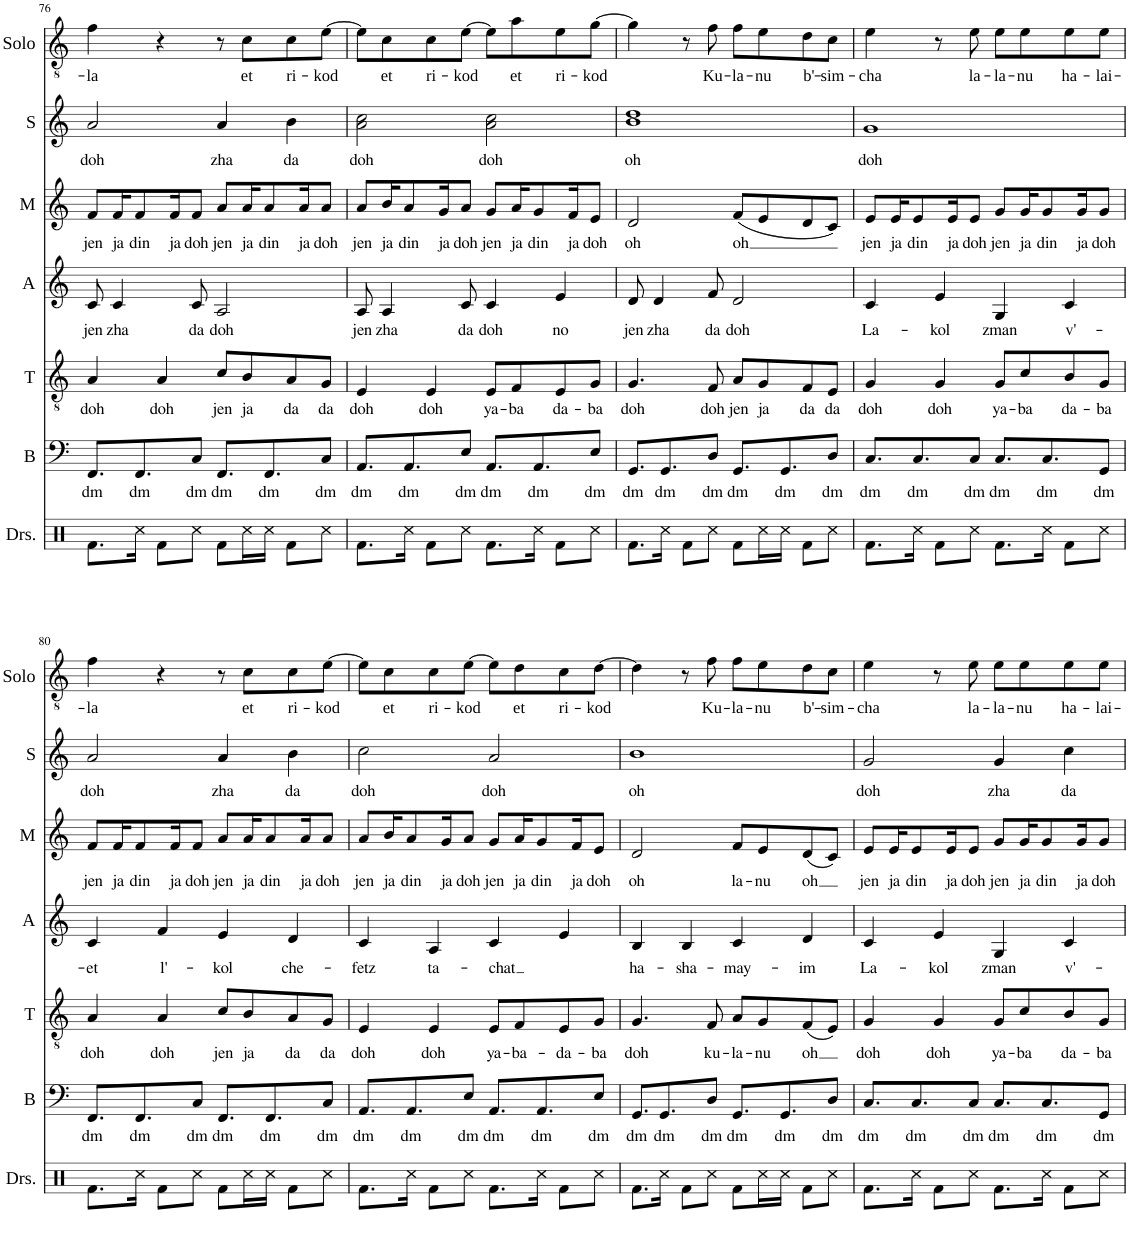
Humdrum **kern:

**kern	**kern	**text	**kern	**text	**kern	**text	**kern	**text	**kern	**text	**kern	**text
*part7	*part6	*part6	*part5	*part5	*part4	*part4	*part3	*part3	*part2	*part2	*part1	*part1
*staff7	*staff6	*staff6	*staff5	*staff5	*staff4	*staff4	*staff3	*staff3	*staff2	*staff2	*staff1	*staff1
*I"Drumset	*I"Bass	*	*I"Tenor	*	*I"Alto	*	*I"Mezzo	*	*I"Soprano	*	*I"Solo	*
*I'Drs.	*I'B	*	*I'T	*	*I'A	*	*I'M	*	*I'S	*	*I'Solo	*
!!LO:PB:g=z
*clefX	*clefF4	*	*clefGv2	*	*clefG2	*	*clefG2	*	*clefG2	*	*clefGv2	*
*k[]	*k[]	*	*k[]	*	*k[]	*	*k[]	*	*k[]	*	*k[]	*
*M4/4	*M4/4	*	*M4/4	*	*M4/4	*	*M4/4	*	*M4/4	*	*M4/4	*
=76	=76	=76	=76	=76	=76	=76	=76	=76	=76	=76	=76	=76
!	!	!LO:LY:b	!	!LO:LY:b	!	!LO:LY:b	!	!LO:LY:b	!	!LO:LY:b	!	!LO:LY:b
8.Rf\L	8.FF/L	dm	4A/	doh	8c/	jen	8f/L	jen	2a/	doh	4f\	-la
!	!	!	!	!	!	!LO:LY:b	!	!LO:LY:b	!	!	!	!
.	.	.	.	.	4c/	zha	16f/K	ja	.	.	.	.
!	!	!LO:LY:b	!	!	!	!	!	!LO:LY:b	!	!	!	!
16Rcc\Jk	8.FF/	dm	.	.	.	.	8f/	din	.	.	.	.
!	!	!	!	!LO:LY:b	!	!	!	!	!	!	!	!
8Rf\L	.	.	4A/	doh	.	.	.	.	.	.	4r	.
!	!	!	!	!	!	!	!	!LO:LY:b	!	!	!	!
.	.	.	.	.	.	.	16f/K	ja	.	.	.	.
!	!	!LO:LY:b	!	!	!	!LO:LY:b	!	!LO:LY:b	!	!	!	!
8Rcc\J	8C/J	dm	.	.	8c/	da	8f/J	doh	.	.	.	.
!	!	!LO:LY:b	!	!LO:LY:b	!	!LO:LY:b	!	!LO:LY:b	!	!LO:LY:b	!	!
8Rf\L	8.FF/L	dm	8c/L	jen	2A/	doh	8a/L	jen	4a/	zha	8r	.
!	!	!	!	!LO:LY:b	!	!	!	!LO:LY:b	!	!	!	!LO:LY:b
16Rcc\L	.	.	8B/	ja	.	.	16a/K	ja	.	.	8c\L	et
!	!	!LO:LY:b	!	!	!	!	!	!LO:LY:b	!	!	!	!
16Rcc\JJ	8.FF/	dm	.	.	.	.	8a/	din	.	.	.	.
!	!	!	!	!LO:LY:b	!	!	!	!	!	!LO:LY:b	!	!LO:LY:b
8Rf\L	.	.	8A/	da	.	.	.	.	4b\	da	8c\	ri-
!	!	!	!	!	!	!	!	!LO:LY:b	!	!	!	!
.	.	.	.	.	.	.	16a/K	ja	.	.	.	.
!	!	!LO:LY:b	!	!LO:LY:b	!	!	!	!LO:LY:b	!	!	!	!LO:LY:b
8Rcc\J	8C/J	dm	8G/J	da	.	.	8a/J	doh	.	.	[8e\J	-kod
=77	=77	=77	=77	=77	=77	=77	=77	=77	=77	=77	=77	=77
!	!	!LO:LY:b	!	!LO:LY:b	!	!LO:LY:b	!	!LO:LY:b	!	!LO:LY:b	!	!
8.Rf\L	8.AA/L	dm	4E/	doh	8A/	jen	8a/L	jen	2a\ 2cc\	doh	8e\L]	.
!	!	!	!	!	!	!LO:LY:b	!	!LO:LY:b	!	!	!	!LO:LY:b
.	.	.	.	.	4A/	zha	16b/K	ja	.	.	8c\	et
!	!	!LO:LY:b	!	!	!	!	!	!LO:LY:b	!	!	!	!
16Rcc\Jk	8.AA/	dm	.	.	.	.	8a/	din	.	.	.	.
!	!	!	!	!LO:LY:b	!	!	!	!	!	!	!	!LO:LY:b
8Rf\L	.	.	4E/	doh	.	.	.	.	.	.	8c\	ri-
!	!	!	!	!	!	!	!	!LO:LY:b	!	!	!	!
.	.	.	.	.	.	.	16g/K	ja	.	.	.	.
!	!	!LO:LY:b	!	!	!	!LO:LY:b	!	!LO:LY:b	!	!	!	!LO:LY:b
8Rcc\J	8E/J	dm	.	.	8c/	da	8a/J	doh	.	.	[8e\J	-kod
!	!	!LO:LY:b	!	!LO:LY:b	!	!LO:LY:b	!	!LO:LY:b	!	!LO:LY:b	!	!
8.Rf\L	8.AA/L	dm	8E/L	ya-	4c/	doh	8g/L	jen	2a\ 2cc\	doh	8e\L]	.
!	!	!	!	!LO:LY:b	!	!	!	!LO:LY:b	!	!	!	!LO:LY:b
.	.	.	8F/	-ba	.	.	16a/K	ja	.	.	8a\	et
!	!	!LO:LY:b	!	!	!	!	!	!LO:LY:b	!	!	!	!
16Rcc\Jk	8.AA/	dm	.	.	.	.	8g/	din	.	.	.	.
!	!	!	!	!LO:LY:b	!	!LO:LY:b	!	!	!	!	!	!LO:LY:b
8Rf\L	.	.	8E/	da-	4e/	no	.	.	.	.	8e\	ri-
!	!	!	!	!	!	!	!	!LO:LY:b	!	!	!	!
.	.	.	.	.	.	.	16f/K	ja	.	.	.	.
!	!	!LO:LY:b	!	!LO:LY:b	!	!	!	!LO:LY:b	!	!	!	!LO:LY:b
8Rcc\J	8E/J	dm	8G/J	-ba	.	.	8e/J	doh	.	.	[8g\J	-kod
=78	=78	=78	=78	=78	=78	=78	=78	=78	=78	=78	=78	=78
!	!	!LO:LY:b	!	!LO:LY:b	!	!LO:LY:b	!	!LO:LY:b	!	!LO:LY:b	!	!
8.Rf\L	8.GG/L	dm	4.G/	doh	8d/	jen	2d/	oh	1b 1dd	oh	4g\]	.
!	!	!	!	!	!	!LO:LY:b	!	!	!	!	!	!
.	.	.	.	.	4d/	zha	.	.	.	.	.	.
!	!	!LO:LY:b	!	!	!	!	!	!	!	!	!	!
16Rcc\Jk	8.GG/	dm	.	.	.	.	.	.	.	.	.	.
8Rf\L	.	.	.	.	.	.	.	.	.	.	8r	.
!	!	!LO:LY:b	!	!LO:LY:b	!	!LO:LY:b	!	!	!	!	!	!LO:LY:b
8Rcc\J	8D/J	dm	8F/	doh	8f/	da	.	.	.	.	8f\	Ku-
!	!	!LO:LY:b	!	!LO:LY:b	!	!LO:LY:b	!	!LO:LY:b	!	!	!	!LO:LY:b
8Rf\L	8.GG/L	dm	8A/L	jen	2d/	doh	(8f/L	oh	.	.	8f\L	-la-
!	!	!	!	!LO:LY:b	!	!	!	!	!	!	!	!LO:LY:b
16Rcc\L	.	.	8G/	ja	.	.	8e/	.	.	.	8e\	-nu
!	!	!LO:LY:b	!	!	!	!	!	!	!	!	!	!
16Rcc\JJ	8.GG/	dm	.	.	.	.	.	.	.	.	.	.
!	!	!	!	!LO:LY:b	!	!	!	!	!	!	!	!LO:LY:b
8Rf\L	.	.	8F/	da	.	.	8d/	.	.	.	8d\	b'-
!	!	!LO:LY:b	!	!LO:LY:b	!	!	!	!	!	!	!	!LO:LY:b
8Rcc\J	8D/J	dm	8E/J	da	.	.	8c/J)	.	.	.	8c\J	-sim-
=79	=79	=79	=79	=79	=79	=79	=79	=79	=79	=79	=79	=79
!	!	!LO:LY:b	!	!LO:LY:b	!	!LO:LY:b	!	!LO:LY:b	!	!LO:LY:b	!	!LO:LY:b
8.Rf\L	8.C/L	dm	4G/	doh	4c/	La-	8e/L	jen	1g	doh	4e\	-cha
!	!	!	!	!	!	!	!	!LO:LY:b	!	!	!	!
.	.	.	.	.	.	.	16e/K	ja	.	.	.	.
!	!	!LO:LY:b	!	!	!	!	!	!LO:LY:b	!	!	!	!
16Rcc\Jk	8.C/	dm	.	.	.	.	8e/	din	.	.	.	.
!	!	!	!	!LO:LY:b	!	!LO:LY:b	!	!	!	!	!	!
8Rf\L	.	.	4G/	doh	4e/	-kol	.	.	.	.	8r	.
!	!	!	!	!	!	!	!	!LO:LY:b	!	!	!	!
.	.	.	.	.	.	.	16e/K	ja	.	.	.	.
!	!	!LO:LY:b	!	!	!	!	!	!LO:LY:b	!	!	!	!LO:LY:b
8Rcc\J	8C/J	dm	.	.	.	.	8e/J	doh	.	.	8e\	la-
!	!	!LO:LY:b	!	!LO:LY:b	!	!LO:LY:b	!	!LO:LY:b	!	!	!	!LO:LY:b
8.Rf\L	8.C/L	dm	8G/L	ya-	4G/	zman	8g/L	jen	.	.	8e\L	-la-
!	!	!	!	!LO:LY:b	!	!	!	!LO:LY:b	!	!	!	!LO:LY:b
.	.	.	8c/	-ba	.	.	16g/K	ja	.	.	8e\	-nu
!	!	!LO:LY:b	!	!	!	!	!	!LO:LY:b	!	!	!	!
16Rcc\Jk	8.C/	dm	.	.	.	.	8g/	din	.	.	.	.
!	!	!	!	!LO:LY:b	!	!LO:LY:b	!	!	!	!	!	!LO:LY:b
8Rf\L	.	.	8B/	da-	4c/	v'-	.	.	.	.	8e\	ha-
!	!	!	!	!	!	!	!	!LO:LY:b	!	!	!	!
.	.	.	.	.	.	.	16g/K	ja	.	.	.	.
!	!	!LO:LY:b	!	!LO:LY:b	!	!	!	!LO:LY:b	!	!	!	!LO:LY:b
8Rcc\J	8GG/J	dm	8G/J	-ba	.	.	8g/J	doh	.	.	8e\J	-lai-
!!LO:LB:g=z
=80	=80	=80	=80	=80	=80	=80	=80	=80	=80	=80	=80	=80
!	!	!LO:LY:b	!	!LO:LY:b	!	!LO:LY:b	!	!LO:LY:b	!	!LO:LY:b	!	!LO:LY:b
8.Rf\L	8.FF/L	dm	4A/	doh	4c/	-et	8f/L	jen	2a/	doh	4f\	-la
!	!	!	!	!	!	!	!	!LO:LY:b	!	!	!	!
.	.	.	.	.	.	.	16f/K	ja	.	.	.	.
!	!	!LO:LY:b	!	!	!	!	!	!LO:LY:b	!	!	!	!
16Rcc\Jk	8.FF/	dm	.	.	.	.	8f/	din	.	.	.	.
!	!	!	!	!LO:LY:b	!	!LO:LY:b	!	!	!	!	!	!
8Rf\L	.	.	4A/	doh	4f/	l'-	.	.	.	.	4r	.
!	!	!	!	!	!	!	!	!LO:LY:b	!	!	!	!
.	.	.	.	.	.	.	16f/K	ja	.	.	.	.
!	!	!LO:LY:b	!	!	!	!	!	!LO:LY:b	!	!	!	!
8Rcc\J	8C/J	dm	.	.	.	.	8f/J	doh	.	.	.	.
!	!	!LO:LY:b	!	!LO:LY:b	!	!LO:LY:b	!	!LO:LY:b	!	!LO:LY:b	!	!
8Rf\L	8.FF/L	dm	8c/L	jen	4e/	-kol	8a/L	jen	4a/	zha	8r	.
!	!	!	!	!LO:LY:b	!	!	!	!LO:LY:b	!	!	!	!LO:LY:b
16Rcc\L	.	.	8B/	ja	.	.	16a/K	ja	.	.	8c\L	et
!	!	!LO:LY:b	!	!	!	!	!	!LO:LY:b	!	!	!	!
16Rcc\JJ	8.FF/	dm	.	.	.	.	8a/	din	.	.	.	.
!	!	!	!	!LO:LY:b	!	!LO:LY:b	!	!	!	!LO:LY:b	!	!LO:LY:b
8Rf\L	.	.	8A/	da	4d/	che-	.	.	4b\	da	8c\	ri-
!	!	!	!	!	!	!	!	!LO:LY:b	!	!	!	!
.	.	.	.	.	.	.	16a/K	ja	.	.	.	.
!	!	!LO:LY:b	!	!LO:LY:b	!	!	!	!LO:LY:b	!	!	!	!LO:LY:b
8Rcc\J	8C/J	dm	8G/J	da	.	.	8a/J	doh	.	.	[8e\J	-kod
=81	=81	=81	=81	=81	=81	=81	=81	=81	=81	=81	=81	=81
!	!	!LO:LY:b	!	!LO:LY:b	!	!LO:LY:b	!	!LO:LY:b	!	!LO:LY:b	!	!
8.Rf\L	8.AA/L	dm	4E/	doh	4c/	-fetz	8a/L	jen	2cc\	doh	8e\L]	.
!	!	!	!	!	!	!	!	!LO:LY:b	!	!	!	!LO:LY:b
.	.	.	.	.	.	.	16b/K	ja	.	.	8c\	et
!	!	!LO:LY:b	!	!	!	!	!	!LO:LY:b	!	!	!	!
16Rcc\Jk	8.AA/	dm	.	.	.	.	8a/	din	.	.	.	.
!	!	!	!	!LO:LY:b	!	!LO:LY:b	!	!	!	!	!	!LO:LY:b
8Rf\L	.	.	4E/	doh	4A/	ta-	.	.	.	.	8c\	ri-
!	!	!	!	!	!	!	!	!LO:LY:b	!	!	!	!
.	.	.	.	.	.	.	16g/K	ja	.	.	.	.
!	!	!LO:LY:b	!	!	!	!	!	!LO:LY:b	!	!	!	!LO:LY:b
8Rcc\J	8E/J	dm	.	.	.	.	8a/J	doh	.	.	[8e\J	-kod
!	!	!LO:LY:b	!	!LO:LY:b	!	!LO:LY:b	!	!LO:LY:b	!	!LO:LY:b	!	!
8.Rf\L	8.AA/L	dm	8E/L	ya-	4c/	-chat	8g/L	jen	2a/	doh	8e\L]	.
!	!	!	!	!LO:LY:b	!	!	!	!LO:LY:b	!	!	!	!LO:LY:b
.	.	.	8F/	-ba-	.	.	16a/K	ja	.	.	8d\	et
!	!	!LO:LY:b	!	!	!	!	!	!LO:LY:b	!	!	!	!
16Rcc\Jk	8.AA/	dm	.	.	.	.	8g/	din	.	.	.	.
!	!	!	!	!LO:LY:b	!	!	!	!	!	!	!	!LO:LY:b
8Rf\L	.	.	8E/	-da-	4e/	.	.	.	.	.	8c\	ri-
!	!	!	!	!	!	!	!	!LO:LY:b	!	!	!	!
.	.	.	.	.	.	.	16f/K	ja	.	.	.	.
!	!	!LO:LY:b	!	!LO:LY:b	!	!	!	!LO:LY:b	!	!	!	!LO:LY:b
8Rcc\J	8E/J	dm	8G/J	-ba	.	.	8e/J	doh	.	.	[8d\J	-kod
=82	=82	=82	=82	=82	=82	=82	=82	=82	=82	=82	=82	=82
!	!	!LO:LY:b	!	!LO:LY:b	!	!LO:LY:b	!	!LO:LY:b	!	!LO:LY:b	!	!
8.Rf\L	8.GG/L	dm	4.G/	doh	4B/	ha-	2d/	oh	1b	oh	4d\]	.
!	!	!LO:LY:b	!	!	!	!	!	!	!	!	!	!
16Rcc\Jk	8.GG/	dm	.	.	.	.	.	.	.	.	.	.
!	!	!	!	!	!	!LO:LY:b	!	!	!	!	!	!
8Rf\L	.	.	.	.	4B/	-sha-	.	.	.	.	8r	.
!	!	!LO:LY:b	!	!LO:LY:b	!	!	!	!	!	!	!	!LO:LY:b
8Rcc\J	8D/J	dm	8F/	ku-	.	.	.	.	.	.	8f\	Ku-
!	!	!LO:LY:b	!	!LO:LY:b	!	!LO:LY:b	!	!LO:LY:b	!	!	!	!LO:LY:b
8Rf\L	8.GG/L	dm	8A/L	-la-	4c/	-may-	8f/L	la-	.	.	8f\L	-la-
!	!	!	!	!LO:LY:b	!	!	!	!LO:LY:b	!	!	!	!LO:LY:b
16Rcc\L	.	.	8G/	-nu	.	.	8e/	-nu	.	.	8e\	-nu
!	!	!LO:LY:b	!	!	!	!	!	!	!	!	!	!
16Rcc\JJ	8.GG/	dm	.	.	.	.	.	.	.	.	.	.
!	!	!	!	!LO:LY:b	!	!LO:LY:b	!	!LO:LY:b	!	!	!	!LO:LY:b
8Rf\L	.	.	(8F/	oh	4d/	-im	(8d/	oh	.	.	8d\	b'-
!	!	!LO:LY:b	!	!	!	!	!	!	!	!	!	!LO:LY:b
8Rcc\J	8D/J	dm	8E/J)	.	.	.	8c/J)	.	.	.	8c\J	-sim-
=83	=83	=83	=83	=83	=83	=83	=83	=83	=83	=83	=83	=83
!	!	!LO:LY:b	!	!LO:LY:b	!	!LO:LY:b	!	!LO:LY:b	!	!LO:LY:b	!	!LO:LY:b
8.Rf\L	8.C/L	dm	4G/	doh	4c/	La-	8e/L	jen	2g/	doh	4e\	-cha
!	!	!	!	!	!	!	!	!LO:LY:b	!	!	!	!
.	.	.	.	.	.	.	16e/K	ja	.	.	.	.
!	!	!LO:LY:b	!	!	!	!	!	!LO:LY:b	!	!	!	!
16Rcc\Jk	8.C/	dm	.	.	.	.	8e/	din	.	.	.	.
!	!	!	!	!LO:LY:b	!	!LO:LY:b	!	!	!	!	!	!
8Rf\L	.	.	4G/	doh	4e/	-kol	.	.	.	.	8r	.
!	!	!	!	!	!	!	!	!LO:LY:b	!	!	!	!
.	.	.	.	.	.	.	16e/K	ja	.	.	.	.
!	!	!LO:LY:b	!	!	!	!	!	!LO:LY:b	!	!	!	!LO:LY:b
8Rcc\J	8C/J	dm	.	.	.	.	8e/J	doh	.	.	8e\	la-
!	!	!LO:LY:b	!	!LO:LY:b	!	!LO:LY:b	!	!LO:LY:b	!	!LO:LY:b	!	!LO:LY:b
8.Rf\L	8.C/L	dm	8G/L	ya-	4G/	zman	8g/L	jen	4g/	zha	8e\L	-la-
!	!	!	!	!LO:LY:b	!	!	!	!LO:LY:b	!	!	!	!LO:LY:b
.	.	.	8c/	-ba	.	.	16g/K	ja	.	.	8e\	-nu
!	!	!LO:LY:b	!	!	!	!	!	!LO:LY:b	!	!	!	!
16Rcc\Jk	8.C/	dm	.	.	.	.	8g/	din	.	.	.	.
!	!	!	!	!LO:LY:b	!	!LO:LY:b	!	!	!	!LO:LY:b	!	!LO:LY:b
8Rf\L	.	.	8B/	da-	4c/	v'-	.	.	4cc\	da	8e\	ha-
!	!	!	!	!	!	!	!	!LO:LY:b	!	!	!	!
.	.	.	.	.	.	.	16g/K	ja	.	.	.	.
!	!	!LO:LY:b	!	!LO:LY:b	!	!	!	!LO:LY:b	!	!	!	!LO:LY:b
8Rcc\J	8GG/J	dm	8G/J	-ba	.	.	8g/J	doh	.	.	8e\J	-lai-
=	=	=	=	=	=	=	=	=	=	=	=	=
*-	*-	*-	*-	*-	*-	*-	*-	*-	*-	*-	*-	*-
